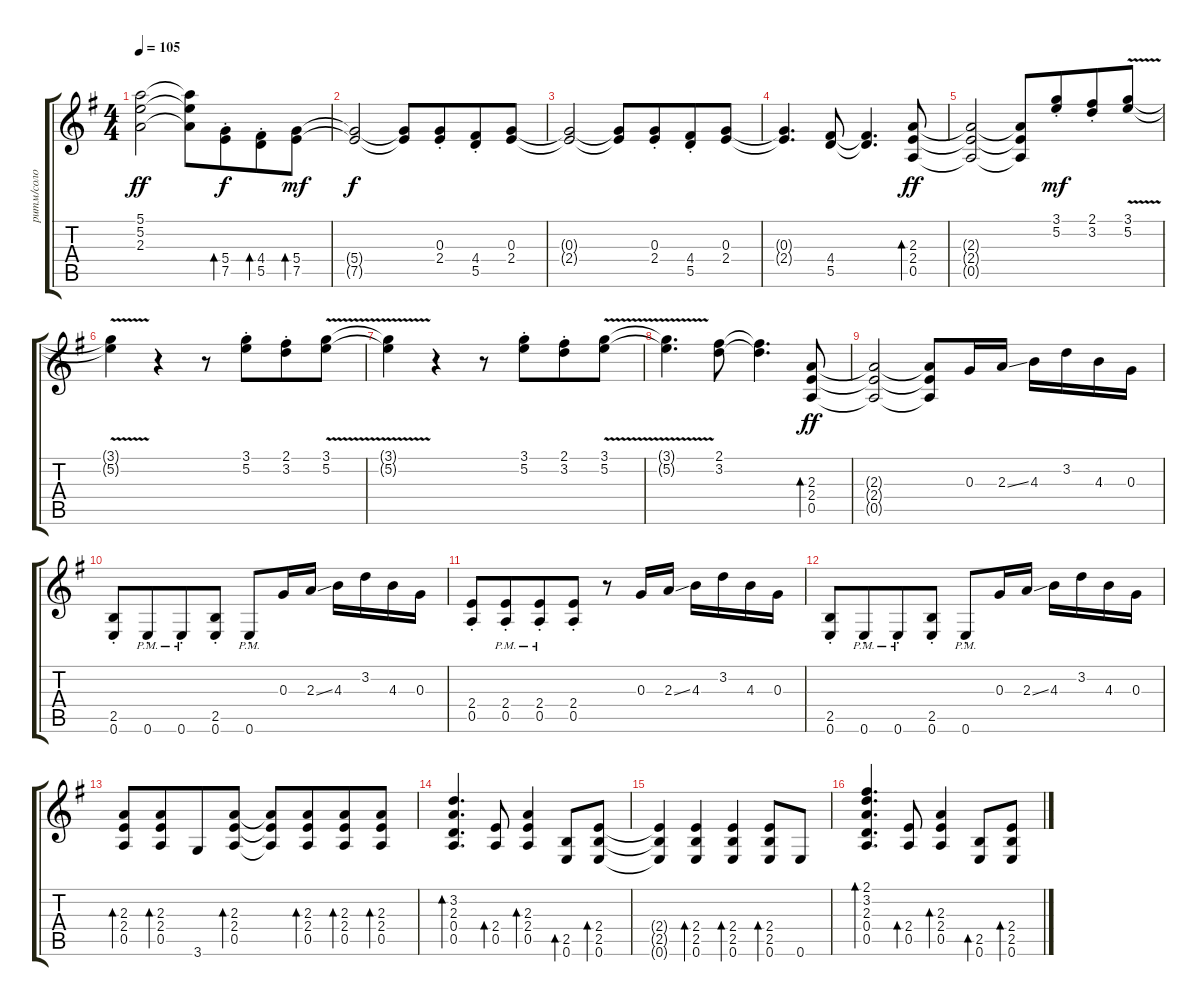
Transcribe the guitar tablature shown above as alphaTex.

\track ("ритм/соло" "ритм/соло") {instrument overdrivenguitar}
\staff {score tabs}
\tuning (E4 B3 G3 D3 A2 E2) {hide}
\ts (4 4)
\tempo 105
\clef g2
\ks eminor
(5.1{t} 5.2{t} 2.3{t}).2{dy ff} (5.1{t} 5.2{t} 2.3{t}).8 (5.4{st} 7.5{st}).8{bd 60 dy f beam merge} (4.4{st} 5.5{st}).8{bd 60} (5.4 7.5).8{bd 60 dy mf} |
(5.4{t} 7.5{t}).2{dy f} (5.4{t} 7.5{t}).8 (0.3{st} 2.4{st}).8{beam merge} (4.4{st} 5.5{st}).8 (0.3 2.4).8 |
(0.3{t} 2.4{t}).2 (0.3{t} 2.4{t}).8 (0.3{st} 2.4{st}).8{beam merge} (4.4{st} 5.5{st}).8 (0.3 2.4).8 |
(0.3{t} 2.4{t}).4{d} (4.4 5.5).8 (4.4{t} 5.5{t}).4{d} (2.3 2.4 0.5).8{bd 60 dy ff} |
(2.3{t} 2.4{t} 0.5{t}).2 (2.3{t} 2.4{t} 0.5{t}).8 (3.1{st} 5.2{st}).8{dy mf beam merge} (2.1{st} 3.2{st}).8 (3.1{v} 5.2{v}).8 |
(3.1{t} 5.2{t}).4 r.4 r.8 (3.1{st} 5.2{st}).8{beam merge} (2.1{st} 3.2{st}).8 (3.1{v} 5.2{v}).8 |
(3.1{t} 5.2{t}).4 r.4 r.8 (3.1{st} 5.2{st}).8{beam merge} (2.1{st} 3.2{st}).8 (3.1{v} 5.2{v}).8 |
(3.1{t} 5.2{t}).4{d} (2.1 3.2).8 (2.1{t} 3.2{t}).4{d} (2.3 2.4 0.5).8{bd 60 dy ff} |
(2.3{t} 2.4{t} 0.5{t}).2 (2.3{t} 2.4{t} 0.5{t}).8 0.3.16 2.3{ss}.16 4.3.16 3.2.16 4.3.16 0.3.16 |
(2.5{st} 0.6{st}).8 0.6{pm st}.8{beam merge} 0.6{pm st}.8 (2.5{st} 0.6{st}).8 0.6{pm st}.8 0.3.16 2.3{ss}.16 4.3.16 3.2.16 4.3.16 0.3.16 |
(2.4{st} 0.5{st}).8 (2.4{pm st} 0.5{pm st}).8{beam merge} (2.4{pm st} 0.5{pm st}).8 (2.4{st} 0.5{st}).8 r.8 0.3.16 2.3{ss}.16 4.3.16 3.2.16 4.3.16 0.3.16 |
(2.5{st} 0.6{st}).8 0.6{pm st}.8{beam merge} 0.6{pm st}.8 (2.5{st} 0.6{st}).8 0.6{pm st}.8 0.3.16 2.3{ss}.16 4.3.16 3.2.16 4.3.16 0.3.16 |
(2.3 2.4 0.5).8{bd 60} (2.3 2.4 0.5).8{bd 60 beam merge} 3.6.8 (2.3 2.4 0.5).8{bd 60} (2.3{t} 2.4{t} 0.5{t}).8 (2.3 2.4 0.5).8{bd 60 beam merge} (2.3 2.4 0.5).8{bd 60} (2.3 2.4 0.5).8{bd 60} |
(3.2 2.3 0.4 0.5).4{d bd 60} (2.4 0.5).8{bd 60} (2.3 2.4 0.5).4{bd 60} (2.5 0.6).8{bd 60} (2.4 2.5 0.6).8{bd 60} |
(2.4{t} 2.5{t} 0.6{t}).4 (2.4 2.5 0.6).4{bd 60} (2.4 2.5 0.6).4{bd 60} (2.4 2.5 0.6).8{bd 60} 0.6.8 |
(2.1 3.2 2.3 0.4 0.5).4{d bd 60} (2.4 0.5).8{bd 60} (2.3 2.4 0.5).4{bd 60} (2.5 0.6).8{bd 60} (2.4 2.5 0.6).8{bd 60}
